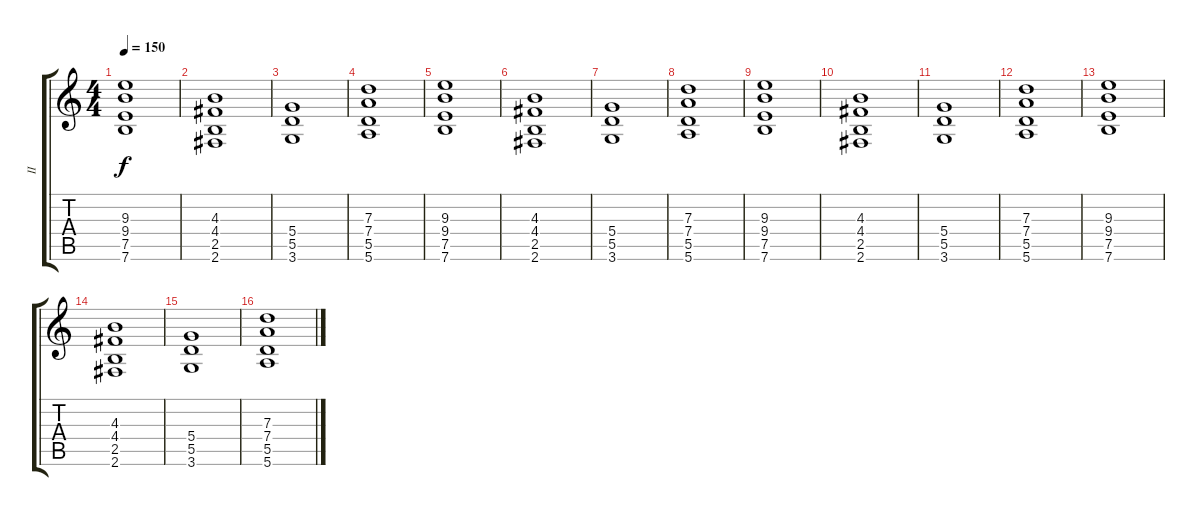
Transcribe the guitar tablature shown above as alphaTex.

\track ("II" "II") {instrument distortionguitar}
\staff {score tabs}
\tuning (E4 B3 G3 D3 A2 E2) {hide}
\ts (4 4)
\tempo 150
\clef g2
\ks c
(9.3 9.4 7.5 7.6).1{dy f} |
(4.3 4.4 2.5 2.6).1 |
(5.4 5.5 3.6).1 |
(7.3 7.4 5.5 5.6).1 |
(9.3 9.4 7.5 7.6).1 |
(4.3 4.4 2.5 2.6).1 |
(5.4 5.5 3.6).1 |
(7.3 7.4 5.5 5.6).1 |
(9.3 9.4 7.5 7.6).1 |
(4.3 4.4 2.5 2.6).1 |
(5.4 5.5 3.6).1 |
(7.3 7.4 5.5 5.6).1 |
(9.3 9.4 7.5 7.6).1 |
(4.3 4.4 2.5 2.6).1 |
(5.4 5.5 3.6).1 |
(7.3 7.4 5.5 5.6).1
